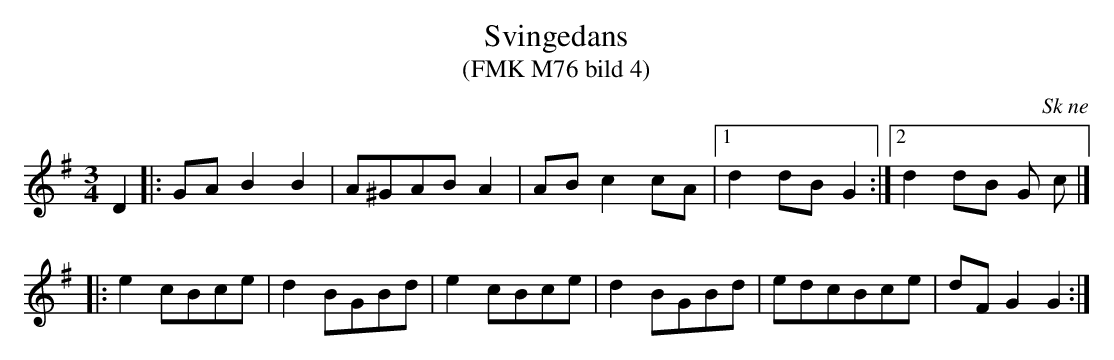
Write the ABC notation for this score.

X:1
T:Svingedans
T:(FMK M76 bild 4)
O:Sk ne
M:3/4
L:1/8
Q:1/4=108
K:G
D2 |: GA B2B2 | A^GABA2 | AB c2cA |1 d2dB G2 :|2 d2dB G c |]
 |: e2cBce | d2BGBd | e2cBce | d2BGBd | edcBce | dF G2G2 :|
